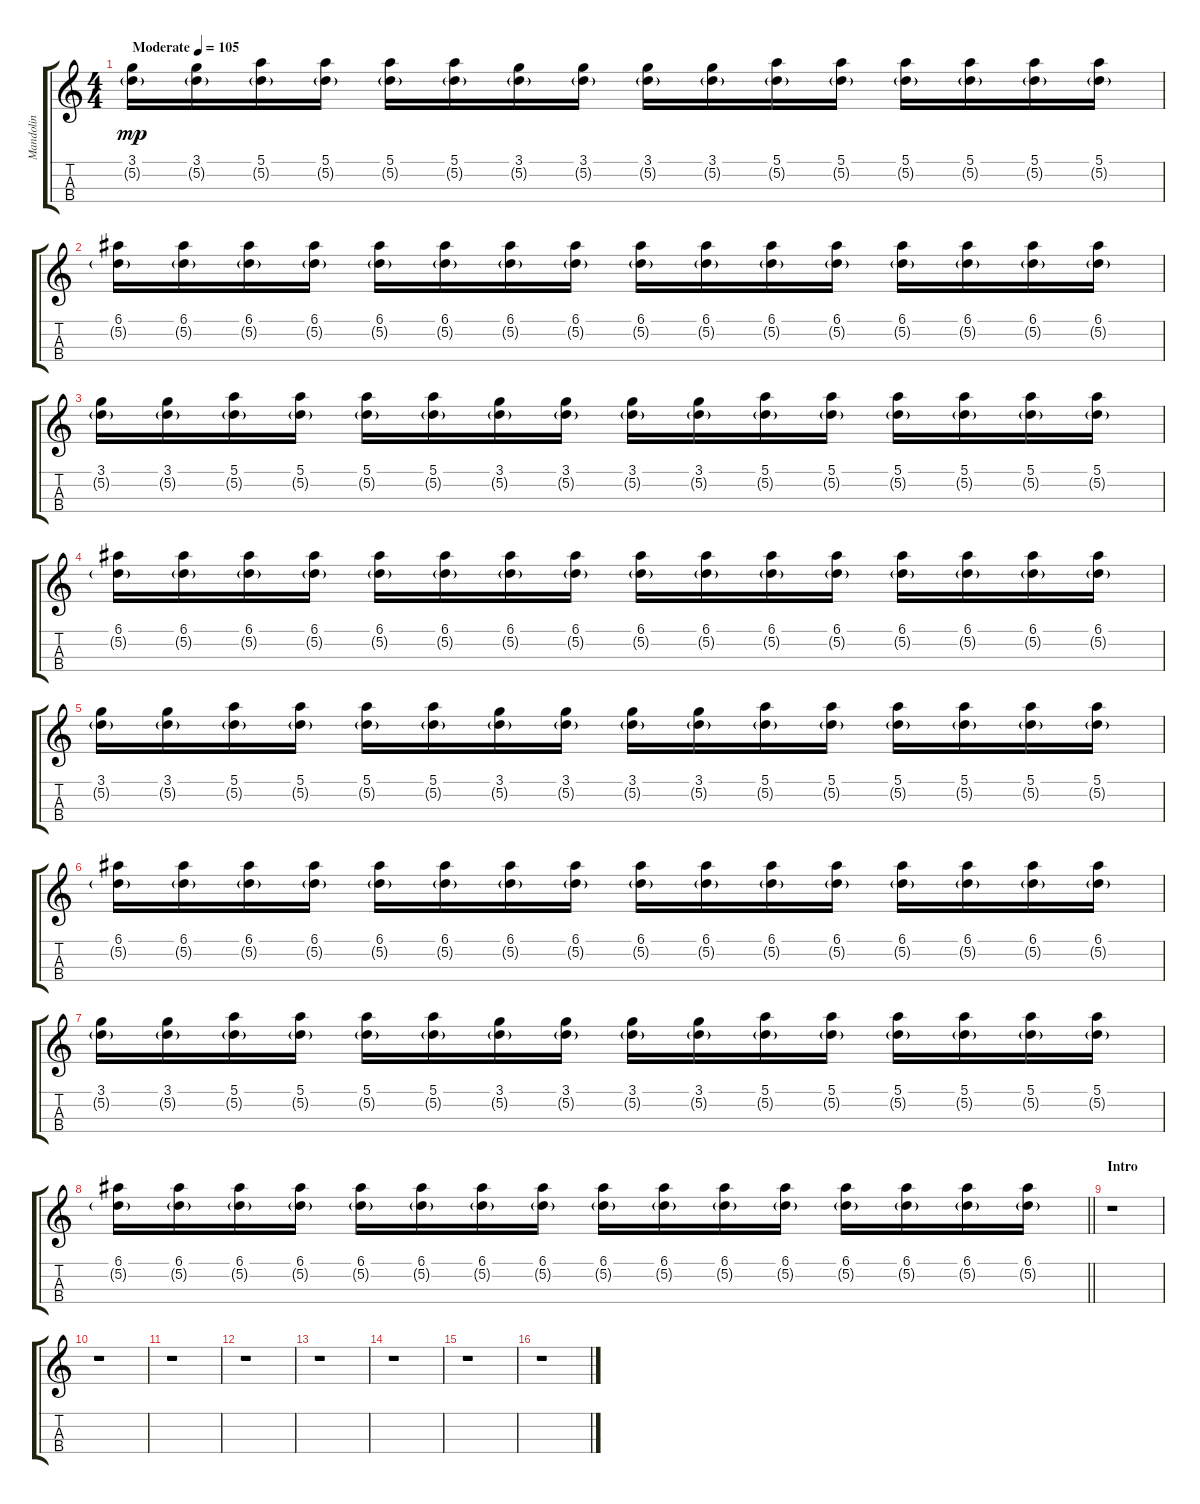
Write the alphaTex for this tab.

\track ("Mandolin" "Mandolin") {instrument acousticguitarnylon}
\staff {score tabs}
\tuning (E4 A3 D3 G2) {hide}
\ts (4 4)
\tempo (105 "Moderate")
\clef g2
\ks c
(3.1 5.2{g}).16{dy mp instrument acousticguitarnylon} (3.1 5.2{g}).16 (5.1 5.2{g}).16 (5.1 5.2{g}).16 (5.1 5.2{g}).16 (5.1 5.2{g}).16 (3.1 5.2{g}).16 (3.1 5.2{g}).16 (3.1 5.2{g}).16 (3.1 5.2{g}).16 (5.1 5.2{g}).16 (5.1 5.2{g}).16 (5.1 5.2{g}).16 (5.1 5.2{g}).16 (5.1 5.2{g}).16 (5.1 5.2{g}).16 |
(6.1 5.2{g}).16 (6.1 5.2{g}).16 (6.1 5.2{g}).16 (6.1 5.2{g}).16 (6.1 5.2{g}).16 (6.1 5.2{g}).16 (6.1 5.2{g}).16 (6.1 5.2{g}).16 (6.1 5.2{g}).16 (6.1 5.2{g}).16 (6.1 5.2{g}).16 (6.1 5.2{g}).16 (6.1 5.2{g}).16 (6.1 5.2{g}).16 (6.1 5.2{g}).16 (6.1 5.2{g}).16 |
(3.1 5.2{g}).16 (3.1 5.2{g}).16 (5.1 5.2{g}).16 (5.1 5.2{g}).16 (5.1 5.2{g}).16 (5.1 5.2{g}).16 (3.1 5.2{g}).16 (3.1 5.2{g}).16 (3.1 5.2{g}).16 (3.1 5.2{g}).16 (5.1 5.2{g}).16 (5.1 5.2{g}).16 (5.1 5.2{g}).16 (5.1 5.2{g}).16 (5.1 5.2{g}).16 (5.1 5.2{g}).16 |
(6.1 5.2{g}).16 (6.1 5.2{g}).16 (6.1 5.2{g}).16 (6.1 5.2{g}).16 (6.1 5.2{g}).16 (6.1 5.2{g}).16 (6.1 5.2{g}).16 (6.1 5.2{g}).16 (6.1 5.2{g}).16 (6.1 5.2{g}).16 (6.1 5.2{g}).16 (6.1 5.2{g}).16 (6.1 5.2{g}).16 (6.1 5.2{g}).16 (6.1 5.2{g}).16 (6.1 5.2{g}).16 |
(3.1 5.2{g}).16 (3.1 5.2{g}).16 (5.1 5.2{g}).16 (5.1 5.2{g}).16 (5.1 5.2{g}).16 (5.1 5.2{g}).16 (3.1 5.2{g}).16 (3.1 5.2{g}).16 (3.1 5.2{g}).16 (3.1 5.2{g}).16 (5.1 5.2{g}).16 (5.1 5.2{g}).16 (5.1 5.2{g}).16 (5.1 5.2{g}).16 (5.1 5.2{g}).16 (5.1 5.2{g}).16 |
(6.1 5.2{g}).16 (6.1 5.2{g}).16 (6.1 5.2{g}).16 (6.1 5.2{g}).16 (6.1 5.2{g}).16 (6.1 5.2{g}).16 (6.1 5.2{g}).16 (6.1 5.2{g}).16 (6.1 5.2{g}).16 (6.1 5.2{g}).16 (6.1 5.2{g}).16 (6.1 5.2{g}).16 (6.1 5.2{g}).16 (6.1 5.2{g}).16 (6.1 5.2{g}).16 (6.1 5.2{g}).16 |
(3.1 5.2{g}).16 (3.1 5.2{g}).16 (5.1 5.2{g}).16 (5.1 5.2{g}).16 (5.1 5.2{g}).16 (5.1 5.2{g}).16 (3.1 5.2{g}).16 (3.1 5.2{g}).16 (3.1 5.2{g}).16 (3.1 5.2{g}).16 (5.1 5.2{g}).16 (5.1 5.2{g}).16 (5.1 5.2{g}).16 (5.1 5.2{g}).16 (5.1 5.2{g}).16 (5.1 5.2{g}).16 |
\barLineRight lightlight
(6.1 5.2{g}).16 (6.1 5.2{g}).16 (6.1 5.2{g}).16 (6.1 5.2{g}).16 (6.1 5.2{g}).16 (6.1 5.2{g}).16 (6.1 5.2{g}).16 (6.1 5.2{g}).16 (6.1 5.2{g}).16 (6.1 5.2{g}).16 (6.1 5.2{g}).16 (6.1 5.2{g}).16 (6.1 5.2{g}).16 (6.1 5.2{g}).16 (6.1 5.2{g}).16 (6.1 5.2{g}).16 |
\section ("" "Intro")
r.1 |
r.1 |
r.1 |
r.1 |
r.1 |
r.1 |
r.1 |
r.1
